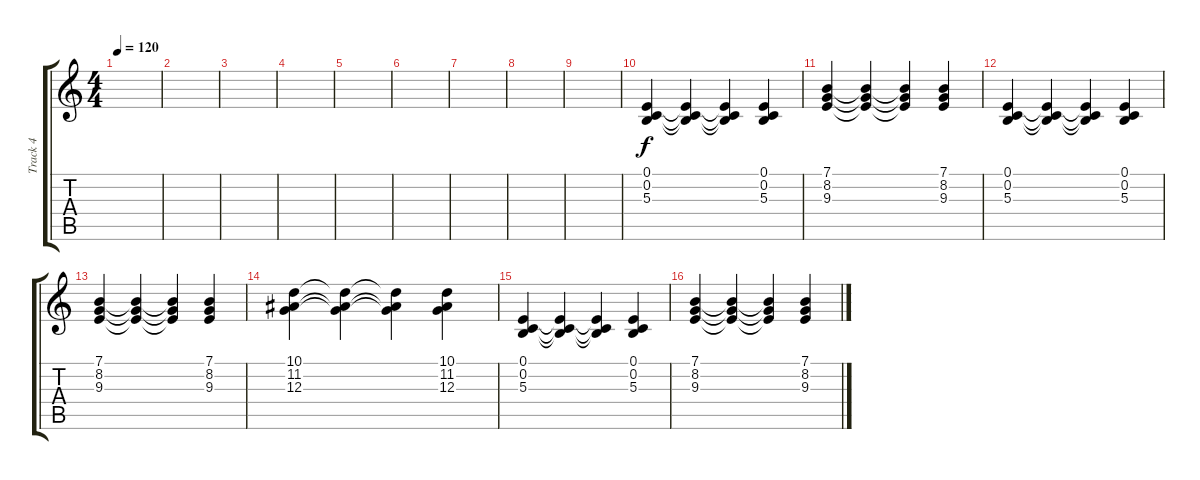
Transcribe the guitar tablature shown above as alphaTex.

\track ("Track 4" "Track 4") {instrument fx7echoes}
\staff {score tabs}
\tuning (E4 B3 G3 D3 A2 E2) {hide}
\ts (4 4)
\tempo 120
\clef g2
\ks c
|
|
|
|
|
|
|
|
|
(0.1 0.2 5.3).4 (0.1{t} 0.2{t} 5.3{t}).4 (0.1{t} 0.2{t} 5.3{t}).4 (0.1 0.2 5.3).4 |
(7.1 8.2 9.3).4 (7.1{t} 8.2{t} 9.3{t}).4 (7.1{t} 8.2{t} 9.3{t}).4 (7.1 8.2 9.3).4 |
(0.1 0.2 5.3).4 (0.1{t} 0.2{t} 5.3{t}).4 (0.1{t} 0.2{t} 5.3{t}).4 (0.1 0.2 5.3).4 |
(7.1 8.2 9.3).4 (7.1{t} 8.2{t} 9.3{t}).4 (7.1{t} 8.2{t} 9.3{t}).4 (7.1 8.2 9.3).4 |
(10.1 11.2 12.3).4 (10.1{t} 11.2{t} 12.3{t}).4 (10.1{t} 11.2{t} 12.3{t}).4 (10.1 11.2 12.3).4 |
(0.1 0.2 5.3).4 (0.1{t} 0.2{t} 5.3{t}).4 (0.1{t} 0.2{t} 5.3{t}).4 (0.1 0.2 5.3).4 |
(7.1 8.2 9.3).4 (7.1{t} 8.2{t} 9.3{t}).4 (7.1{t} 8.2{t} 9.3{t}).4 (7.1 8.2 9.3).4
